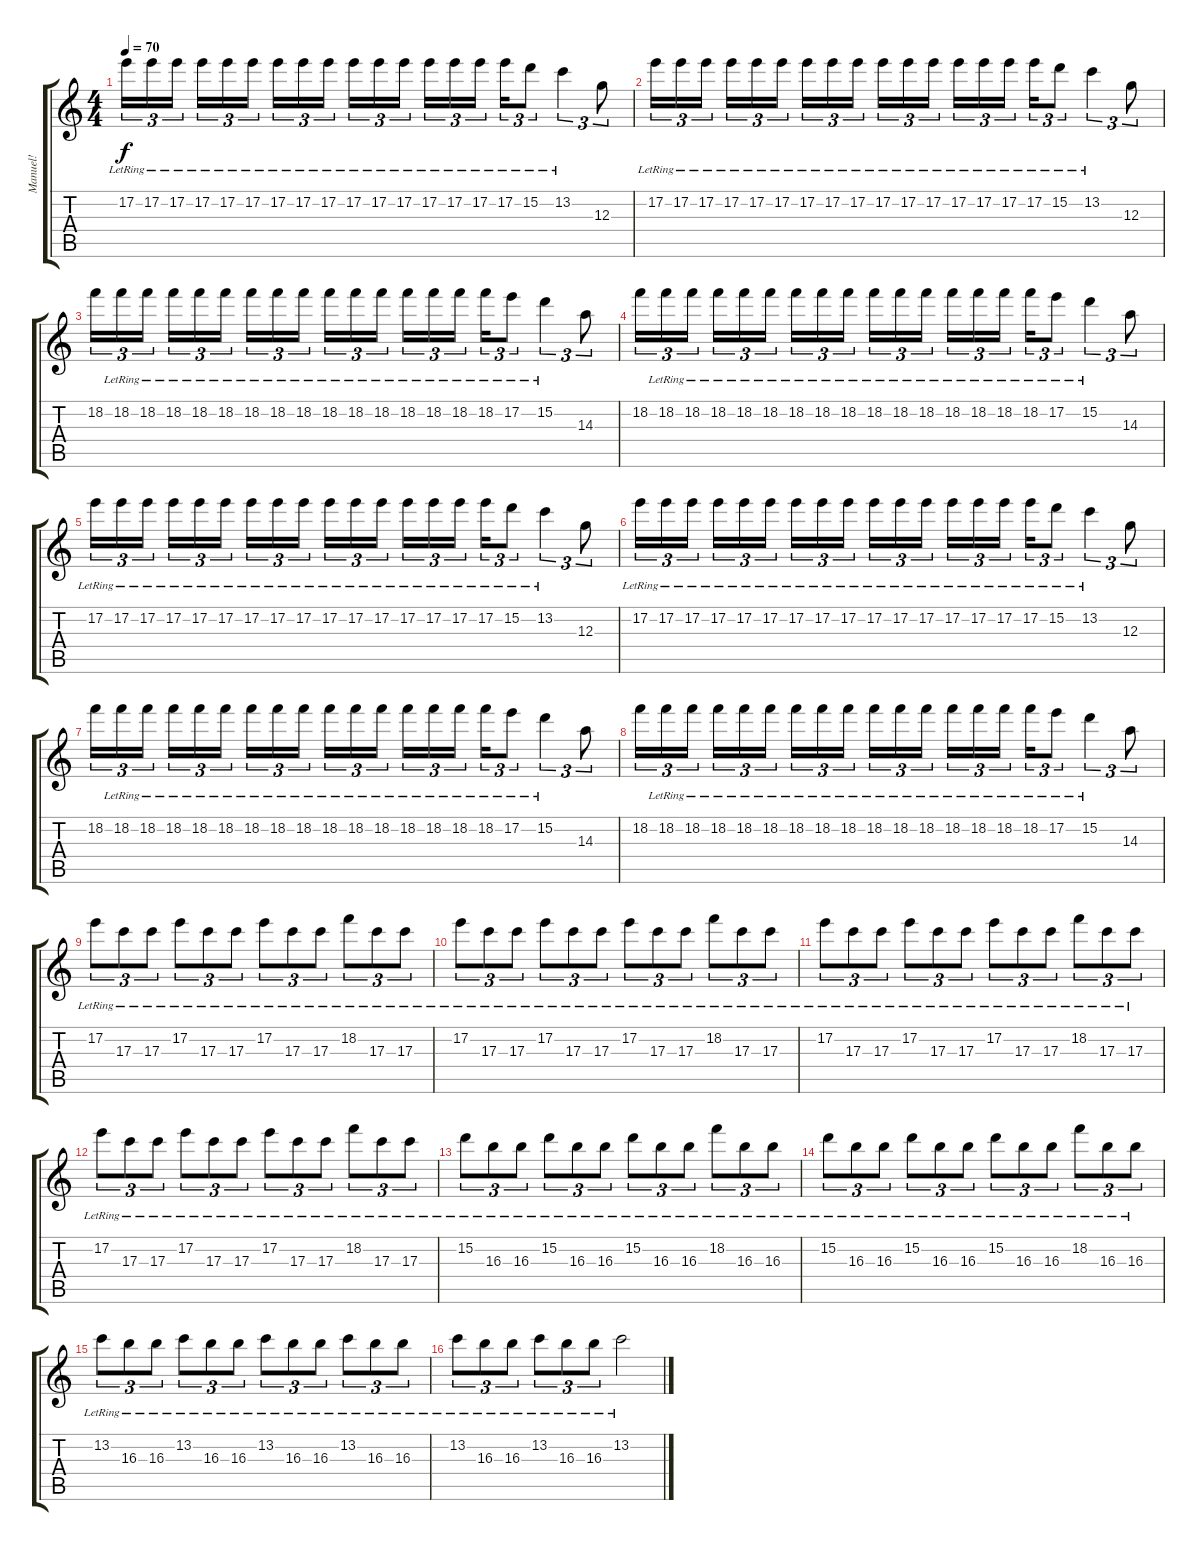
\track ("Manuel!" "Manuel!") {instrument electricguitarclean}
\staff {score tabs}
\tuning (E4 B3 G3 D3 A2 E2) {hide}
\ts (4 4)
\tempo 70
\clef g2
\ks c
17.2{lr}.16{tu (3 2) dy f} 17.2{lr}.16{tu (3 2)} 17.2{lr}.16{tu (3 2) beam splitsecondary} 17.2{lr}.16{tu (3 2)} 17.2{lr}.16{tu (3 2)} 17.2{lr}.16{tu (3 2)} 17.2{lr}.16{tu (3 2)} 17.2{lr}.16{tu (3 2)} 17.2{lr}.16{tu (3 2) beam splitsecondary} 17.2{lr}.16{tu (3 2)} 17.2{lr}.16{tu (3 2)} 17.2{lr}.16{tu (3 2)} 17.2{lr}.16{tu (3 2)} 17.2{lr}.16{tu (3 2)} 17.2{lr}.16{tu (3 2) beam splitsecondary} 17.2{lr}.16{tu (3 2)} 15.2{lr}.8{tu (3 2)} 13.2{lr}.4{tu (3 2)} 12.3.8{tu (3 2)} |
17.2{lr}.16{tu (3 2)} 17.2{lr}.16{tu (3 2)} 17.2{lr}.16{tu (3 2) beam splitsecondary} 17.2{lr}.16{tu (3 2)} 17.2{lr}.16{tu (3 2)} 17.2{lr}.16{tu (3 2)} 17.2{lr}.16{tu (3 2)} 17.2{lr}.16{tu (3 2)} 17.2{lr}.16{tu (3 2) beam splitsecondary} 17.2{lr}.16{tu (3 2)} 17.2{lr}.16{tu (3 2)} 17.2{lr}.16{tu (3 2)} 17.2{lr}.16{tu (3 2)} 17.2{lr}.16{tu (3 2)} 17.2{lr}.16{tu (3 2) beam splitsecondary} 17.2{lr}.16{tu (3 2)} 15.2{lr}.8{tu (3 2)} 13.2{lr}.4{tu (3 2)} 12.3.8{tu (3 2)} |
18.2.16{tu (3 2)} 18.2{lr}.16{tu (3 2)} 18.2{lr}.16{tu (3 2) beam splitsecondary} 18.2{lr}.16{tu (3 2)} 18.2{lr}.16{tu (3 2)} 18.2{lr}.16{tu (3 2)} 18.2{lr}.16{tu (3 2)} 18.2{lr}.16{tu (3 2)} 18.2{lr}.16{tu (3 2) beam splitsecondary} 18.2{lr}.16{tu (3 2)} 18.2{lr}.16{tu (3 2)} 18.2{lr}.16{tu (3 2)} 18.2{lr}.16{tu (3 2)} 18.2{lr}.16{tu (3 2)} 18.2{lr}.16{tu (3 2) beam splitsecondary} 18.2{lr}.16{tu (3 2)} 17.2{lr}.8{tu (3 2)} 15.2{lr}.4{tu (3 2)} 14.3.8{tu (3 2)} |
18.2.16{tu (3 2)} 18.2{lr}.16{tu (3 2)} 18.2{lr}.16{tu (3 2) beam splitsecondary} 18.2{lr}.16{tu (3 2)} 18.2{lr}.16{tu (3 2)} 18.2{lr}.16{tu (3 2)} 18.2{lr}.16{tu (3 2)} 18.2{lr}.16{tu (3 2)} 18.2{lr}.16{tu (3 2) beam splitsecondary} 18.2{lr}.16{tu (3 2)} 18.2{lr}.16{tu (3 2)} 18.2{lr}.16{tu (3 2)} 18.2{lr}.16{tu (3 2)} 18.2{lr}.16{tu (3 2)} 18.2{lr}.16{tu (3 2) beam splitsecondary} 18.2{lr}.16{tu (3 2)} 17.2{lr}.8{tu (3 2)} 15.2{lr}.4{tu (3 2)} 14.3.8{tu (3 2)} |
17.2{lr}.16{tu (3 2)} 17.2{lr}.16{tu (3 2)} 17.2{lr}.16{tu (3 2) beam splitsecondary} 17.2{lr}.16{tu (3 2)} 17.2{lr}.16{tu (3 2)} 17.2{lr}.16{tu (3 2)} 17.2{lr}.16{tu (3 2)} 17.2{lr}.16{tu (3 2)} 17.2{lr}.16{tu (3 2) beam splitsecondary} 17.2{lr}.16{tu (3 2)} 17.2{lr}.16{tu (3 2)} 17.2{lr}.16{tu (3 2)} 17.2{lr}.16{tu (3 2)} 17.2{lr}.16{tu (3 2)} 17.2{lr}.16{tu (3 2) beam splitsecondary} 17.2{lr}.16{tu (3 2)} 15.2{lr}.8{tu (3 2)} 13.2{lr}.4{tu (3 2)} 12.3.8{tu (3 2)} |
17.2{lr}.16{tu (3 2)} 17.2{lr}.16{tu (3 2)} 17.2{lr}.16{tu (3 2) beam splitsecondary} 17.2{lr}.16{tu (3 2)} 17.2{lr}.16{tu (3 2)} 17.2{lr}.16{tu (3 2)} 17.2{lr}.16{tu (3 2)} 17.2{lr}.16{tu (3 2)} 17.2{lr}.16{tu (3 2) beam splitsecondary} 17.2{lr}.16{tu (3 2)} 17.2{lr}.16{tu (3 2)} 17.2{lr}.16{tu (3 2)} 17.2{lr}.16{tu (3 2)} 17.2{lr}.16{tu (3 2)} 17.2{lr}.16{tu (3 2) beam splitsecondary} 17.2{lr}.16{tu (3 2)} 15.2{lr}.8{tu (3 2)} 13.2{lr}.4{tu (3 2)} 12.3.8{tu (3 2)} |
18.2.16{tu (3 2)} 18.2{lr}.16{tu (3 2)} 18.2{lr}.16{tu (3 2) beam splitsecondary} 18.2{lr}.16{tu (3 2)} 18.2{lr}.16{tu (3 2)} 18.2{lr}.16{tu (3 2)} 18.2{lr}.16{tu (3 2)} 18.2{lr}.16{tu (3 2)} 18.2{lr}.16{tu (3 2) beam splitsecondary} 18.2{lr}.16{tu (3 2)} 18.2{lr}.16{tu (3 2)} 18.2{lr}.16{tu (3 2)} 18.2{lr}.16{tu (3 2)} 18.2{lr}.16{tu (3 2)} 18.2{lr}.16{tu (3 2) beam splitsecondary} 18.2{lr}.16{tu (3 2)} 17.2{lr}.8{tu (3 2)} 15.2{lr}.4{tu (3 2)} 14.3.8{tu (3 2)} |
18.2.16{tu (3 2)} 18.2{lr}.16{tu (3 2)} 18.2{lr}.16{tu (3 2) beam splitsecondary} 18.2{lr}.16{tu (3 2)} 18.2{lr}.16{tu (3 2)} 18.2{lr}.16{tu (3 2)} 18.2{lr}.16{tu (3 2)} 18.2{lr}.16{tu (3 2)} 18.2{lr}.16{tu (3 2) beam splitsecondary} 18.2{lr}.16{tu (3 2)} 18.2{lr}.16{tu (3 2)} 18.2{lr}.16{tu (3 2)} 18.2{lr}.16{tu (3 2)} 18.2{lr}.16{tu (3 2)} 18.2{lr}.16{tu (3 2) beam splitsecondary} 18.2{lr}.16{tu (3 2)} 17.2{lr}.8{tu (3 2)} 15.2{lr}.4{tu (3 2)} 14.3.8{tu (3 2)} |
17.2{lr}.8{tu (3 2)} 17.3{lr}.8{tu (3 2)} 17.3{lr}.8{tu (3 2)} 17.2{lr}.8{tu (3 2)} 17.3{lr}.8{tu (3 2)} 17.3{lr}.8{tu (3 2)} 17.2{lr}.8{tu (3 2)} 17.3{lr}.8{tu (3 2)} 17.3{lr}.8{tu (3 2)} 18.2{lr}.8{tu (3 2)} 17.3{lr}.8{tu (3 2)} 17.3{lr}.8{tu (3 2)} |
17.2{lr}.8{tu (3 2)} 17.3{lr}.8{tu (3 2)} 17.3{lr}.8{tu (3 2)} 17.2{lr}.8{tu (3 2)} 17.3{lr}.8{tu (3 2)} 17.3{lr}.8{tu (3 2)} 17.2{lr}.8{tu (3 2)} 17.3{lr}.8{tu (3 2)} 17.3{lr}.8{tu (3 2)} 18.2{lr}.8{tu (3 2)} 17.3{lr}.8{tu (3 2)} 17.3{lr}.8{tu (3 2)} |
17.2{lr}.8{tu (3 2)} 17.3{lr}.8{tu (3 2)} 17.3{lr}.8{tu (3 2)} 17.2{lr}.8{tu (3 2)} 17.3{lr}.8{tu (3 2)} 17.3{lr}.8{tu (3 2)} 17.2{lr}.8{tu (3 2)} 17.3{lr}.8{tu (3 2)} 17.3{lr}.8{tu (3 2)} 18.2{lr}.8{tu (3 2)} 17.3{lr}.8{tu (3 2)} 17.3{lr}.8{tu (3 2)} |
17.2{lr}.8{tu (3 2)} 17.3{lr}.8{tu (3 2)} 17.3{lr}.8{tu (3 2)} 17.2{lr}.8{tu (3 2)} 17.3{lr}.8{tu (3 2)} 17.3{lr}.8{tu (3 2)} 17.2{lr}.8{tu (3 2)} 17.3{lr}.8{tu (3 2)} 17.3{lr}.8{tu (3 2)} 18.2{lr}.8{tu (3 2)} 17.3{lr}.8{tu (3 2)} 17.3{lr}.8{tu (3 2)} |
15.2{lr}.8{tu (3 2)} 16.3{lr}.8{tu (3 2)} 16.3{lr}.8{tu (3 2)} 15.2{lr}.8{tu (3 2)} 16.3{lr}.8{tu (3 2)} 16.3{lr}.8{tu (3 2)} 15.2{lr}.8{tu (3 2)} 16.3{lr}.8{tu (3 2)} 16.3{lr}.8{tu (3 2)} 18.2{lr}.8{tu (3 2)} 16.3{lr}.8{tu (3 2)} 16.3{lr}.8{tu (3 2)} |
15.2{lr}.8{tu (3 2)} 16.3{lr}.8{tu (3 2)} 16.3{lr}.8{tu (3 2)} 15.2{lr}.8{tu (3 2)} 16.3{lr}.8{tu (3 2)} 16.3{lr}.8{tu (3 2)} 15.2{lr}.8{tu (3 2)} 16.3{lr}.8{tu (3 2)} 16.3{lr}.8{tu (3 2)} 18.2{lr}.8{tu (3 2)} 16.3{lr}.8{tu (3 2)} 16.3{lr}.8{tu (3 2)} |
13.2{lr}.8{tu (3 2)} 16.3{lr}.8{tu (3 2)} 16.3{lr}.8{tu (3 2)} 13.2{lr}.8{tu (3 2)} 16.3{lr}.8{tu (3 2)} 16.3{lr}.8{tu (3 2)} 13.2{lr}.8{tu (3 2)} 16.3{lr}.8{tu (3 2)} 16.3{lr}.8{tu (3 2)} 13.2{lr}.8{tu (3 2)} 16.3{lr}.8{tu (3 2)} 16.3{lr}.8{tu (3 2)} |
13.2{lr}.8{tu (3 2)} 16.3{lr}.8{tu (3 2)} 16.3{lr}.8{tu (3 2)} 13.2{lr}.8{tu (3 2)} 16.3{lr}.8{tu (3 2)} 16.3{lr}.8{tu (3 2)} 13.2{lr}.2
